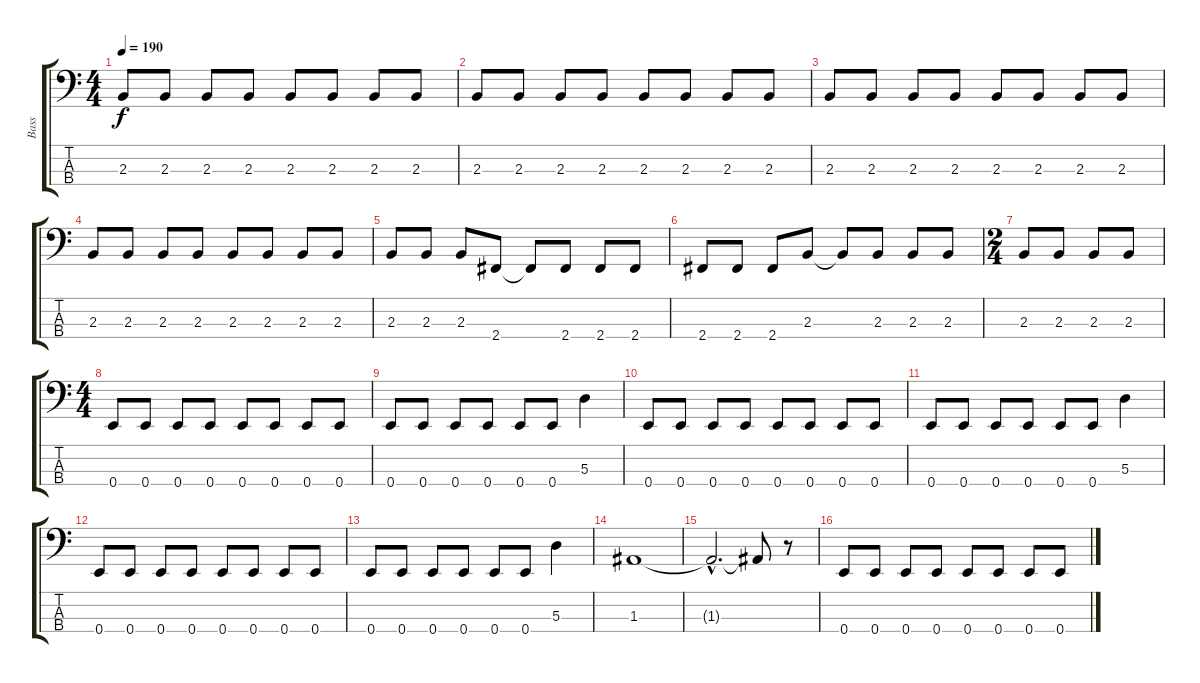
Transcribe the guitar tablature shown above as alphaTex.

\track ("Bass" "Bass") {instrument electricbassfinger}
\staff {score tabs}
\tuning (G2 D2 A1 E1) {hide}
\ts (4 4)
\tempo 190
\clef f4
\ks c
2.3.8{dy f} 2.3.8 2.3.8 2.3.8 2.3.8 2.3.8 2.3.8 2.3.8 |
2.3.8 2.3.8 2.3.8 2.3.8 2.3.8 2.3.8 2.3.8 2.3.8 |
2.3.8 2.3.8 2.3.8 2.3.8 2.3.8 2.3.8 2.3.8 2.3.8 |
2.3.8 2.3.8 2.3.8 2.3.8 2.3.8 2.3.8 2.3.8 2.3.8 |
2.3.8 2.3.8 2.3.8 2.4.8 2.4{t}.8 2.4.8 2.4.8 2.4.8 |
2.4.8 2.4.8 2.4.8 2.3.8 2.3{t}.8 2.3.8 2.3.8 2.3.8 |
\ts (2 4)
2.3.8 2.3.8 2.3.8 2.3.8 |
\ts (4 4)
0.4.8 0.4.8 0.4.8 0.4.8 0.4.8 0.4.8 0.4.8 0.4.8 |
0.4.8 0.4.8 0.4.8 0.4.8 0.4.8 0.4.8 5.3.4 |
0.4.8 0.4.8 0.4.8 0.4.8 0.4.8 0.4.8 0.4.8 0.4.8 |
0.4.8 0.4.8 0.4.8 0.4.8 0.4.8 0.4.8 5.3.4 |
0.4.8 0.4.8 0.4.8 0.4.8 0.4.8 0.4.8 0.4.8 0.4.8 |
0.4.8 0.4.8 0.4.8 0.4.8 0.4.8 0.4.8 5.3.4 |
1.3.1 |
1.3{hac t}.2{d} 1.3{t}.8 r.8 |
0.4.8 0.4.8 0.4.8 0.4.8 0.4.8 0.4.8 0.4.8 0.4.8
